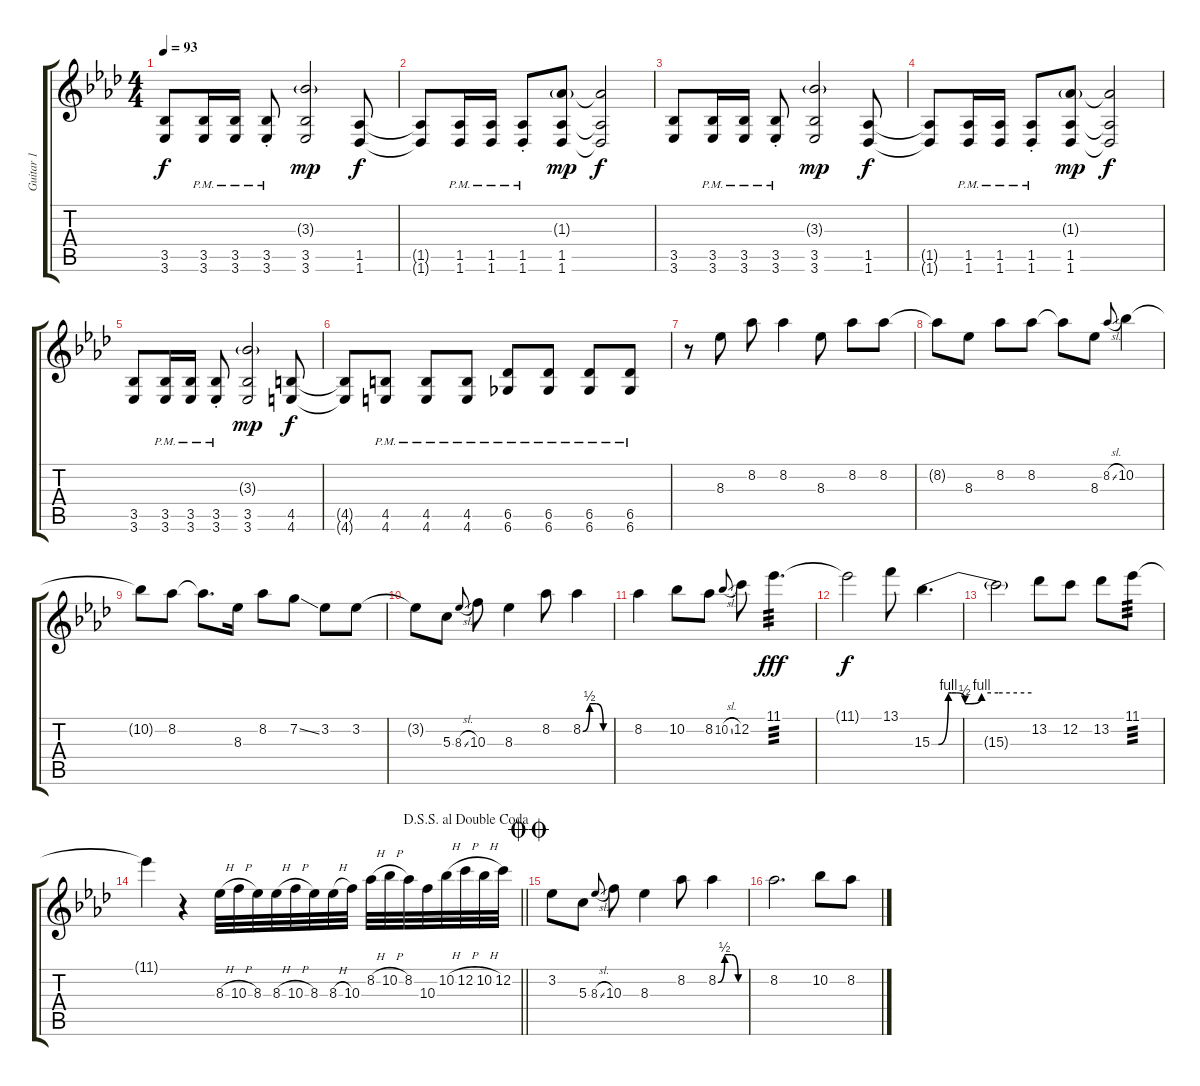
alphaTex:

\track ("Guitar 1" "Guitar 1") {instrument distortionguitar}
\staff {score tabs}
\tuning (E4 C4 G3 C3 G2 C2) {hide}
\ts (4 4)
\tempo 93
\clef g2
\ks ab
(3.5 3.6).8{dy f} (3.5{pm} 3.6{pm}).16 (3.5{pm} 3.6{pm}).16 (3.5{pm st} 3.6{pm st}).8 (3.3{g} 3.5 3.6).2{dy mp} (1.5 1.6).8{dy f} |
(1.5{t} 1.6{t}).8 (1.5{pm} 1.6{pm}).16 (1.5{pm} 1.6{pm}).16 (1.5{pm st} 1.6{pm st}).8 (1.3{g} 1.5 1.6).8{dy mp} (1.3{t} 1.5{t} 1.6{t}).2{dy f} |
(3.5 3.6).8 (3.5{pm} 3.6{pm}).16 (3.5{pm} 3.6{pm}).16 (3.5{pm st} 3.6{pm st}).8 (3.3{g} 3.5 3.6).2{dy mp} (1.5 1.6).8{dy f} |
(1.5{t} 1.6{t}).8 (1.5{pm} 1.6{pm}).16 (1.5{pm} 1.6{pm}).16 (1.5{pm st} 1.6{pm st}).8 (1.3{g} 1.5 1.6).8{dy mp} (1.3{t} 1.5{t} 1.6{t}).2{dy f} |
(3.5 3.6).8 (3.5{pm} 3.6{pm}).16 (3.5{pm} 3.6{pm}).16 (3.5{pm st} 3.6{pm st}).8 (3.3{g} 3.5 3.6).2{dy mp} (4.5 4.6).8{dy f} |
(4.5{t} 4.6{t}).8 (4.5{pm} 4.6{pm}).8 (4.5{pm} 4.6{pm}).8 (4.5{pm} 4.6{pm}).8 (6.5{pm} 6.6{pm}).8 (6.5{pm} 6.6{pm}).8 (6.5{pm} 6.6{pm}).8 (6.5{pm} 6.6{pm}).8 |
r.8 8.3.8 8.2.8 8.2.4 8.3.8 8.2.8 8.2.8 |
8.2{t}.8 8.3.8 8.2.8 8.2.8 8.2{t}.8 8.3.8 8.2{sl}.8{gr onbeat} 10.2.4 |
10.2{t}.8 8.2.8 8.2{t}.8{d} 8.3.16 8.2.8 7.2{ss}.8 3.2.8 3.2.8 |
3.2{t}.8 5.3.8 8.3{sl}.8{gr onbeat} 10.3.8 8.3.4 8.2.8 8.2{be (custom 0 0 15 2 30 2 45 0 60 0)}.4 |
8.2.4 10.2.8 8.2.8 10.2{sl}.8{gr onbeat} 12.2.8 11.1.4{d tp 3 dy fff} |
11.1{t}.2{dy f} 13.1.8 15.3{be (custom 0 0 4 0 10 4 12 4 15 4 20 2 23 2 30 4 40 4 60 4)}.4{d} |
15.3{t}.2 13.2.8 12.2.8 13.2.8 11.1.8{tp 3} |
\jump dalsegnosegnoaldoublecoda
\barLineRight lightlight
11.1{t}.4 r.4 8.3{h}.32 10.3{h}.32 8.3.32 8.3{h}.32 10.3{h}.32 8.3.32 8.3{h}.32 10.3.32 8.2{h}.32 10.2{h}.32 8.2.32 10.3.32 10.2{h}.32 12.2{h}.32 10.2{h}.32 12.2.32 |
\jump doublecoda
3.2.8 5.3.8 8.3{sl}.8{gr onbeat} 10.3.8 8.3.4 8.2.8 8.2{be (custom 0 0 15 2 30 2 45 0 60 0)}.4 |
8.2.2{d} 10.2.8 8.2.8
